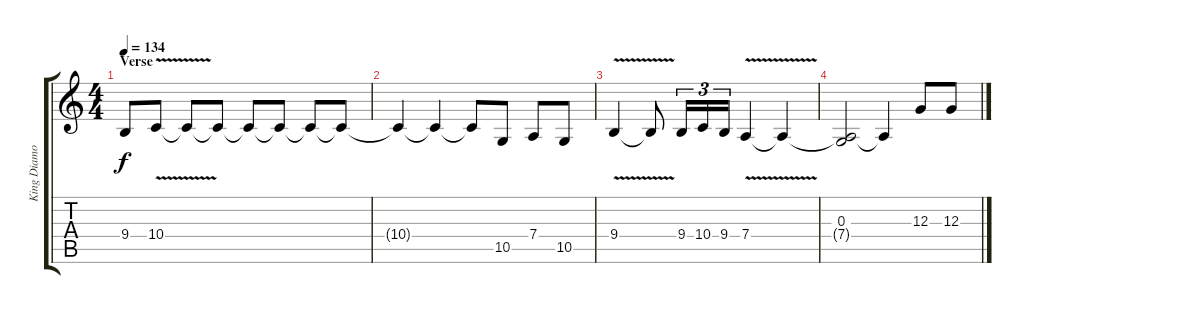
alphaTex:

\track ("King Diamond" "King Diamo") {instrument lead2sawtooth}
\staff {score tabs}
\tuning (E4 B3 G3 D3 A2 E2) {hide}
\ts (4 4)
\section ("" "Verse")
\tempo 134
\clef g2
\ks c
9.4.8{dy f} 10.4{v}.8 10.4{t}.8 10.4{t}.8 10.4{t}.8 10.4{t}.8 10.4{t}.8 10.4{t}.8 |
10.4{t}.4 10.4{t}.4 10.4{t}.8 10.5.8 7.4.8 10.5.8 |
9.4{v}.4 9.4{t}.8 9.4.16{tu (3 2)} 10.4.16{tu (3 2)} 9.4.16{tu (3 2)} 7.4{v}.4 7.4{t}.4 |
(0.3 7.4{t}).2 7.4{t}.4 12.3.8 12.3.8
